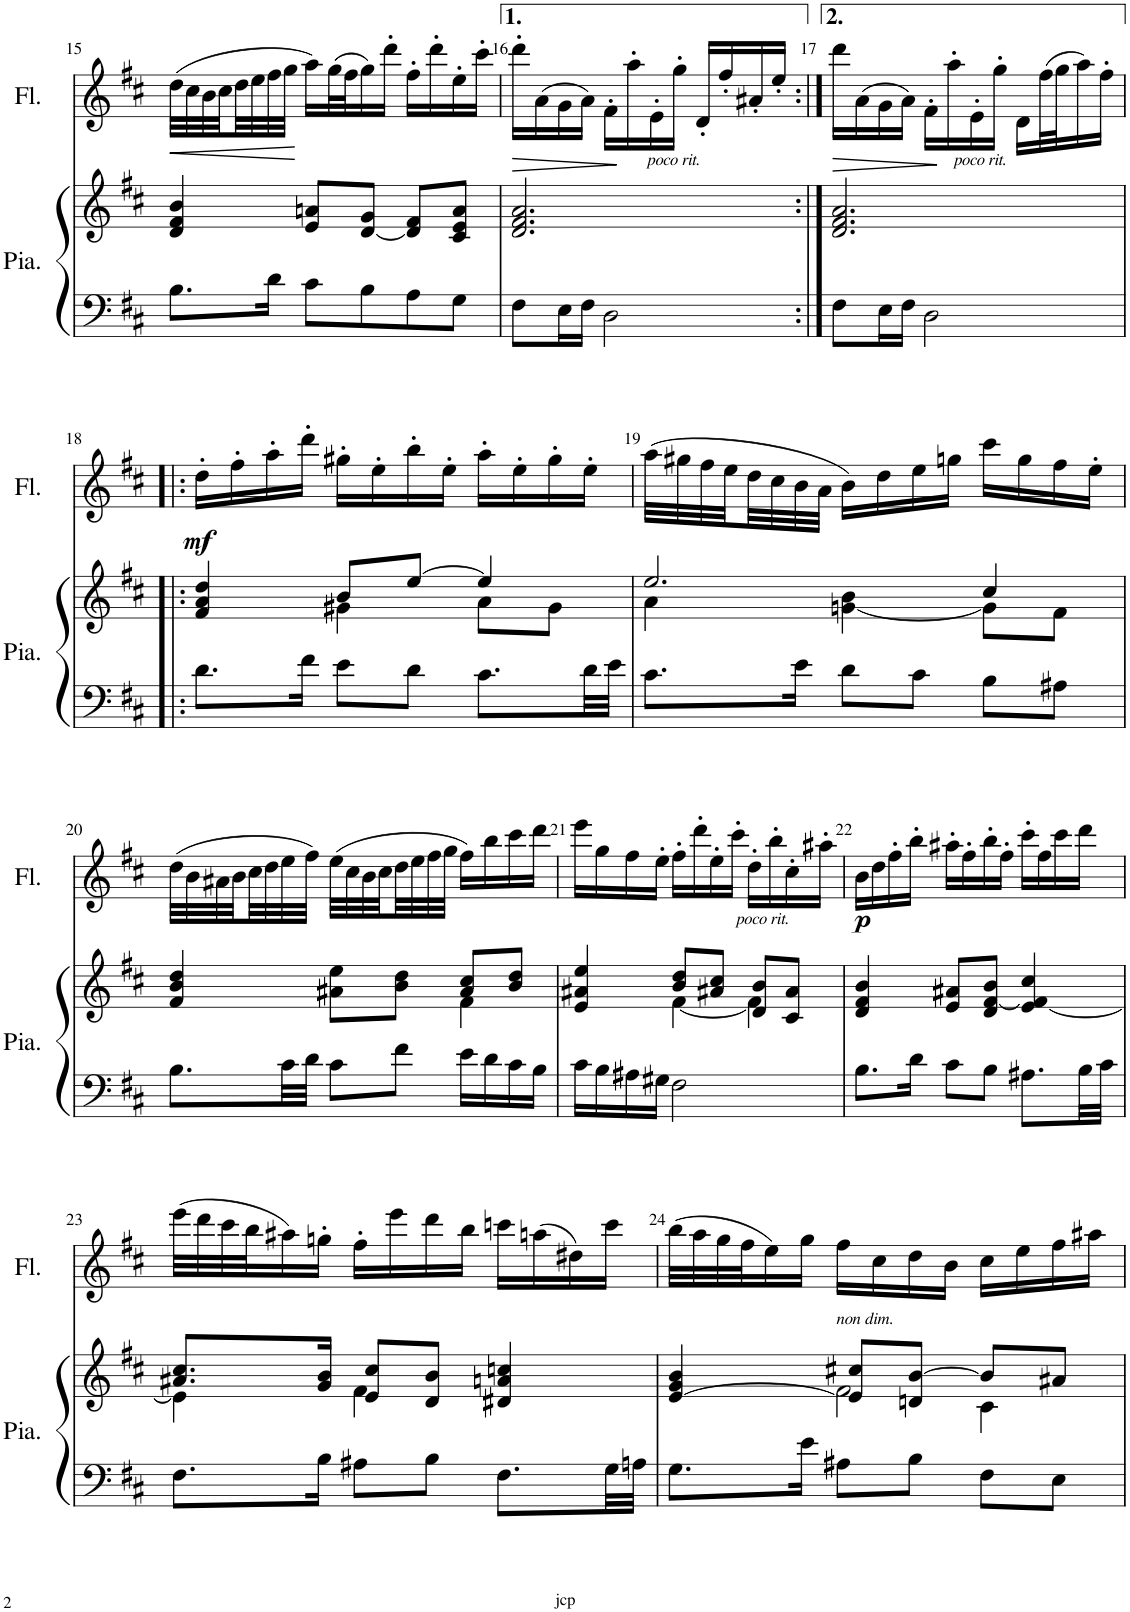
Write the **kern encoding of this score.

**kern	**kern	**kern	**dynam
*part2	*part2	*part1	*part1
*staff3	*staff2	*staff1	*staff1
*I"Piano	*	*I"Flûte	*
*I'Pia.	*	*I'Fl.	*
!!LO:PB:g=z
*clefF4	*clefG2	*clefG2	*
*k[f#c#]	*k[f#c#]	*k[f#c#]	*
*M3/4	*M3/4	*M3/4	*
=15	=15	=15	=15
!	!	!	!LO:HP:b
8.B\L	4d/ 4f#/ 4b/	(32dd\LLL	<
.	.	32cc#\	.
.	.	32b\	.
.	.	32cc#\	.
.	.	32dd\	.
.	.	32ee\	.
16d\Jk	.	32ff#\	.
.	.	32gg\JJJ	.
8c#\L	8e/ 8an/L	16aa\LL)	[
.	.	(32gg\L	.
.	.	32ff#\J	.
8B\	[8d/ 8g/J	16gg\)	.
.	.	16ddd'\JJ	.
8A\	8d/] 8f#/L	16ff#'\LL	.
.	.	16ddd'\	.
8G\J	8c#/ 8e/ 8a/J	16ee'\	.
.	.	16ccc#'\JJ	.
=16	=16	=16	=16
!	!	!	!LO:HP:b
8F#\L	2.d/ 2.f#/ 2.a/	16ddd'\LL	>
.	.	(16a\	.
16E\L	.	16g\	.
16F#\JJ	.	16a\JJ)	.
2D\	.	16f#'\LL	.
.	.	16aa'\	]
!	!	!LO:TX:b:i:t=poco rit.	!
.	.	16e'\	.
.	.	16gg'\JJ	.
.	.	16d'/LL	.
.	.	16ff#'/	.
.	.	16a#X'/	.
.	.	16ee'/JJ	.
=17:|!	=17:|!	=17:|!	=17:|!
!	!	!	!LO:HP:b
8F#\L	2.d/ 2.f#/ 2.a/	16ddd\LL	>
.	.	(16a\	.
16E\L	.	16g\	.
16F#\JJ	.	16a\JJ)	.
2D\	.	16f#'\LL	.
.	.	16aa'\	]
!	!	!LO:TX:b:i:t=poco rit.	!
.	.	16e'\	.
.	.	16gg'\JJ	.
.	.	16d\LL	.
.	.	(32ff#\L	.
.	.	32gg\J	.
.	.	16aa\)	.
.	.	16ff#'\JJ	.
!!LO:LB:g=z
=18!|:	=18!|:	=18!|:	=18!|:
*	*^	*	*
!	!	!	!	!LO:DY:b
8.d\L	4f#/ 4a/ 4dd/	4ryy	16dd'\LL	mf
.	.	.	16ff#'\	.
.	.	.	16aa'\	.
16f#\Jk	.	.	16ddd'\JJ	.
8e\L	8b/L	4g#X\	16gg#X'\LL	.
.	.	.	16ee'\	.
8d\J	[8ee/J	.	16bb'\	.
.	.	.	16ee'\JJ	.
8.c#\L	4ee/]	8a\L	16aa'\LL	.
.	.	.	16ee'\	.
.	.	8g#\J	16gg#'\	.
32d\LL	.	.	16ee'\JJ	.
32e\JJJ	.	.	.	.
=19	=19	=19	=19	=19
*	*	*^	*	*
8.c#\L	2.ee/	4a\	2ryy	(32aa\LLL	.
.	.	.	.	32gg#X\	.
.	.	.	.	32ff#\	.
.	.	.	.	32ee\	.
.	.	.	.	32dd\	.
.	.	.	.	32cc#\	.
16e\Jk	.	.	.	32b\	.
.	.	.	.	32a\JJJ	.
8d\L	.	[4gn\ 4b\	.	16b\LL)	.
.	.	.	.	16dd\	.
8c#\J	.	.	.	16ee\	.
.	.	.	.	16ggn\JJ	.
8B\L	.	8g\L]	4cc#/	16ccc#\LL	.
.	.	.	.	16gg\	.
8A#X\J	.	8f#\J	.	16ff#\	.
.	.	.	.	16ee'\JJ	.
*	*	*v	*v	*	*
!!LO:LB:g=z
=20	=20	=20	=20	=20
8.B\L	4f#/ 4b/ 4dd/	2ryy	(32dd\LLL	.
.	.	.	32b\	.
.	.	.	32a#X\	.
.	.	.	32b\	.
.	.	.	32cc#\	.
.	.	.	32dd\	.
32c#\LL	.	.	32ee\	.
32d\JJJ	.	.	32ff#\JJJ)	.
8c#\L	8a#X\ 8ee\L	.	(32ee\LLL	.
.	.	.	32cc#\	.
.	.	.	32b\	.
.	.	.	32cc#\	.
8f#\J	8b\ 8dd\J	.	32dd\	.
.	.	.	32ee\	.
.	.	.	32ff#\	.
.	.	.	32gg\JJJ	.
16e\LL	8a#/ 8cc#/L	4f#\	16ff#\LL)	.
16d\	.	.	16bb\	.
16c#\	8b/ 8dd/J	.	16ccc#\	.
16B\JJ	.	.	16ddd\JJ	.
=21	=21	=21	=21	=21
16c#\LL	4e/ 4a#X/ 4ee/	4ryy	16eee\LL	.
16B\	.	.	16gg\	.
16A#X\	.	.	16ff#\	.
16G#X\JJ	.	.	16ee'\JJ	.
2F#\	8b/ 8dd/L	[4f#\	16ff#'\LL	.
.	.	.	16ddd'\	.
.	8a#X/ 8cc#/J	.	16ee'\	.
!	!	!	!LO:TX:b:i:t=poco rit.	!
.	.	.	16ccc#'\JJ	.
.	8d/ 8b/L	4f#\]	16dd'\LL	.
.	.	.	16bb'\	.
.	8c#/ 8a#/J	.	16cc#'\	.
.	.	.	16aa#X'\JJ	.
*	*v	*v	*	*
=22	=22	=22	=22
!	!	!	!LO:DY:b
8.B\L	4d/ 4f#/ 4b/	16b\LL	p
.	.	16dd\	.
.	.	16ff#'\	.
16d\Jk	.	16bb'\JJ	.
8c#\L	8e/ 8a#X/L	16aa#X'\LL	.
.	.	16ff#'\	.
8B\J	8d/ [8f#/ 8b/J	16bb'\	.
.	.	16ff#'\JJ	.
8.A#X\L	[4e/ 4f#/] 4cc#/	16ccc#'\LL	.
.	.	16ff#\	.
.	.	16ccc#\	.
32B\LL	.	16ddd\JJ	.
32c#\JJJ	.	.	.
!!LO:LB:g=z
=23	=23	=23	=23
*	*^	*	*
8.F#\L	8.a#X/ 8.cc#/L	4e\]	(32eee\LLL	.
.	.	.	32ddd\	.
.	.	.	32ccc#\	.
.	.	.	32bb\J	.
.	.	.	16aa#X\)	.
16B\Jk	16g/ 16b/Jk	.	16ggn'\JJ	.
8A#X\L	8e/ 8cc#/L	4f#\	16ff#'\LL	.
.	.	.	16eee\	.
8B\J	8d/ 8b/J	.	16ddd\	.
.	.	.	16bb\JJ	.
8.F#\L	4d#X/ 4an/ 4ccn/	4ryy	16cccn\LL	.
.	.	.	(16aan\	.
.	.	.	16dd#X\)	.
32G\LL	.	.	16ccc\JJ	.
32An\JJJ	.	.	.	.
=24	=24	=24	=24	=24
*	*	*^	*	*
8.G\L	[4e/ 4g/ 4b/	4ryy	2ryy	(32bb\LLL	.
.	.	.	.	32aa\	.
.	.	.	.	32gg\	.
.	.	.	.	32ff#\J	.
.	.	.	.	16ee\)	.
16e\Jk	.	.	.	16gg\JJ	.
!	!	!	!	!LO:TX:b:i:t=non dim.	!
8A#X\L	8e/] 8cc#X/L	2f#\	.	16ff#\LL	.
.	.	.	.	16cc#\	.
8B\J	8dn/ [8b/J	.	.	16dd\	.
.	.	.	.	16b\JJ	.
8F#\L	8b/L]	.	4c#\	16cc#\LL	.
.	.	.	.	16ee\	.
8E\J	8a#X/J	.	.	16ff#\	.
.	.	.	.	16aa#X\JJ	.
*	*v	*v	*v	*	*
=	=	=	=
*-	*-	*-	*-
